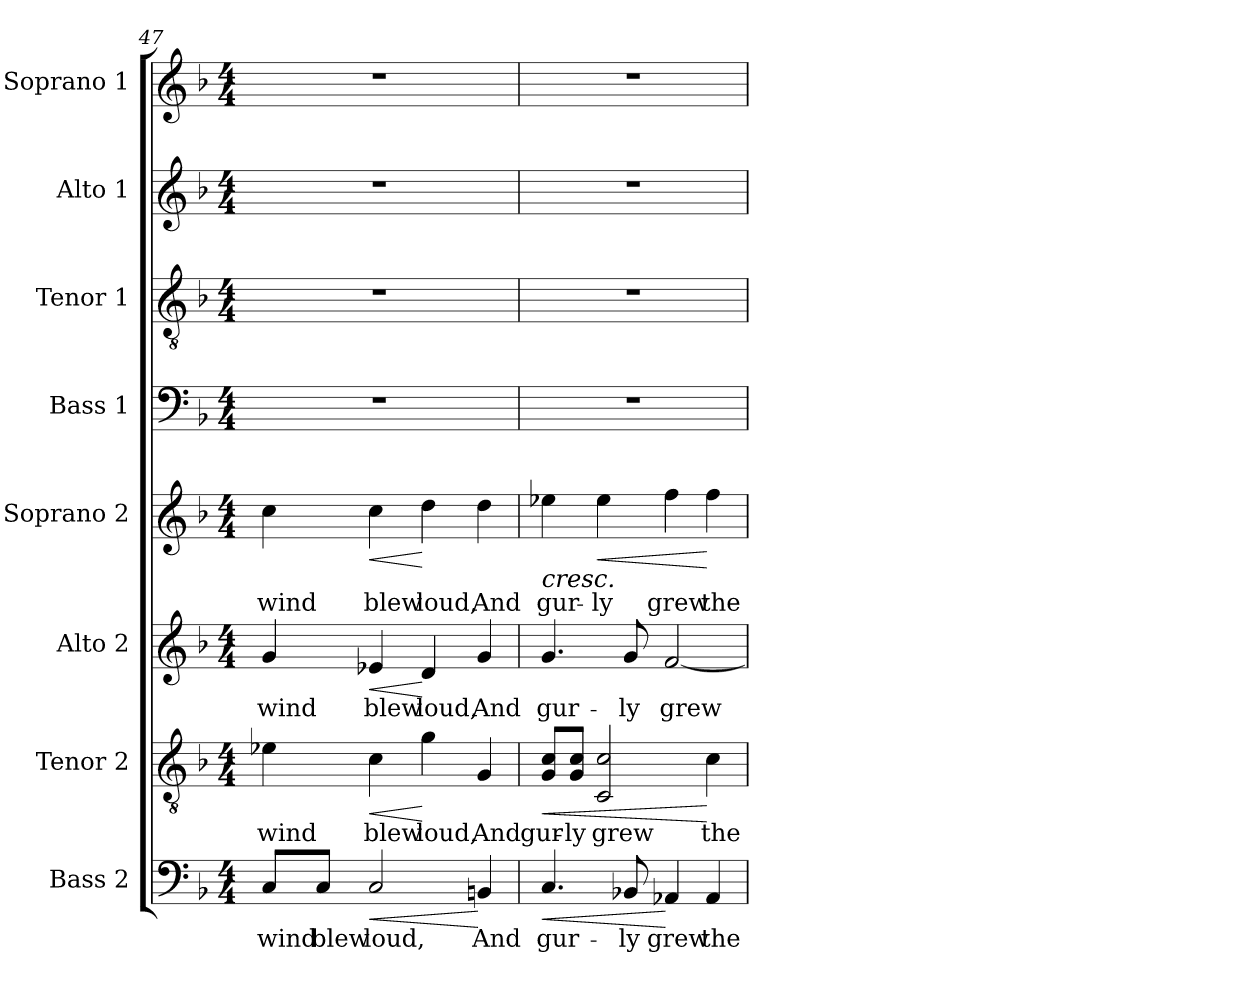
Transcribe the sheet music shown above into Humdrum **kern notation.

**kern	**text	**dynam	**kern	**text	**dynam	**kern	**text	**dynam	**kern	**text	**dynam	**kern	**kern	**kern	**kern
*part8	*part8	*part8	*part7	*part7	*part7	*part6	*part6	*part6	*part5	*part5	*part5	*part4	*part3	*part2	*part1
*staff8	*staff8	*staff8	*staff7	*staff7	*staff7	*staff6	*staff6	*staff6	*staff5	*staff5	*staff5	*staff4	*staff3	*staff2	*staff1
*I"Bass 2	*	*	*I"Tenor 2	*	*	*I"Alto 2	*	*	*I"Soprano 2	*	*	*I"Bass 1	*I"Tenor 1	*I"Alto 1	*I"Soprano 1
*I'B2.	*	*	*I'T2.	*	*	*I'A2.	*	*	*I'S2.	*	*	*I'B1.	*I'T1.	*I'A1.	*I'S1.
*clefF4	*	*	*clefGv2	*	*	*clefG2	*	*	*clefG2	*	*	*clefF4	*clefGv2	*clefG2	*clefG2
*	*	*	*ITrd7c12	*	*	*	*	*	*	*	*	*	*ITrd7c12	*	*
*k[b-]	*	*	*k[b-]	*	*	*k[b-]	*	*	*k[b-]	*	*	*k[b-]	*k[b-]	*k[b-]	*k[b-]
*F:	*	*	*F:	*	*	*F:	*	*	*F:	*	*	*F:	*F:	*F:	*F:
*M4/4	*	*	*M4/4	*	*	*M4/4	*	*	*M4/4	*	*	*M4/4	*M4/4	*M4/4	*M4/4
=47	=47	=47	=47	=47	=47	=47	=47	=47	=47	=47	=47	=47	=47	=47	=47
!	!LO:LY:b:color=#000000	!	!	!	!	!	!	!	!	!	!	!	!	!	!
!	!	!	!	!LO:LY:b:color=#000000	!	!	!	!	!	!	!	!	!	!	!
!	!	!	!	!	!	!	!LO:LY:b:color=#000000	!	!	!	!	!	!	!	!
!	!	!	!	!	!	!	!	!	!	!LO:LY:b:color=#000000	!	!	!	!	!
8Ci/L	wind	.	4E-Xi\	wind	.	4gi/	wind	.	4cci\	wind	.	1r	1r	1r	1r
!	!LO:LY:b:color=#000000	!	!	!	!	!	!	!	!	!	!	!	!	!	!
8Ci/J	blew	.	.	.	.	.	.	.	.	.	.	.	.	.	.
!	!LO:LY:b:color=#000000	!LO:HP:b	!	!	!	!	!	!	!	!	!	!	!	!	!
!	!	!	!	!LO:LY:b:color=#000000	!LO:HP:b	!	!	!	!	!	!	!	!	!	!
!	!	!	!	!	!	!	!LO:LY:b:color=#000000	!LO:HP:b	!	!	!	!	!	!	!
!	!	!	!	!	!	!	!	!	!	!LO:LY:b:color=#000000	!LO:HP:b	!	!	!	!
2Ci/	loud,	<	4Ci\	blew	<	4e-Xi/	blew	<	4cci\	blew	<	.	.	.	.
!	!	!	!	!LO:LY:b:color=#000000	!	!	!	!	!	!	!	!	!	!	!
!	!	!	!	!	!	!	!LO:LY:b:color=#000000	!	!	!	!	!	!	!	!
!	!	!	!	!	!	!	!	!	!	!LO:LY:b:color=#000000	!	!	!	!	!
.	.	.	4Gi\	loud,	[	4di/	loud,	[	4ddi\	loud,	[	.	.	.	.
!	!LO:LY:b:color=#000000	!	!	!	!	!	!	!	!	!	!	!	!	!	!
!	!	!	!	!LO:LY:b:color=#000000	!	!	!	!	!	!	!	!	!	!	!
!	!	!	!	!	!	!	!LO:LY:b:color=#000000	!	!	!	!	!	!	!	!
!	!	!	!	!	!	!	!	!	!	!LO:LY:b:color=#000000	!	!	!	!	!
4BBni/	And	[	4GGi/	And	.	4gi/	And	.	4ddi\	And	.	.	.	.	.
=48	=48	=48	=48	=48	=48	=48	=48	=48	=48	=48	=48	=48	=48	=48	=48
!	!LO:LY:b:color=#000000	!LO:HP:b	!	!	!	!	!	!	!	!	!	!	!	!	!
!	!	!	!	!LO:LY:b:color=#000000	!LO:HP:b	!	!	!	!	!	!	!	!	!	!
!	!	!	!	!	!	!	!LO:LY:b:color=#000000	!	!	!	!	!	!	!	!
!	!	!	!	!	!	!	!	!	!	!LO:LY:b:color=#000000	!LO:HP:b	!	!	!	!
4.Ci/	gur-	<	8GGi/ 8Ci/L	gur-	<	4.gi/	gur-	.	4ee-Xi\	gur-	<	1r	1r	1r	1r
!	!	!	!	!LO:LY:b:color=#000000	!	!	!	!	!	!	!	!	!	!	!
.	.	.	8GGi/ 8Ci/J	-ly	.	.	.	.	.	.	.	.	.	.	.
!	!	!	!	!LO:LY:b:color=#000000	!	!	!	!	!	!	!	!	!	!	!
!	!	!	!	!	!	!	!	!	!	!LO:LY:b:color=#000000	!LO:HP:b	!	!	!	!
.	.	.	2CCi/ 2Ci	grew	.	.	.	.	4ee-i\	-ly	<	.	.	.	.
!	!LO:LY:b:color=#000000	!	!	!	!	!	!	!	!	!	!	!	!	!	!
!	!	!	!	!	!	!	!LO:LY:b:color=#000000	!	!	!	!	!	!	!	!
8BB-Xi/	-ly	.	.	.	.	8gi/	-ly	.	.	.	.	.	.	.	.
!	!LO:LY:b:color=#000000	!	!	!	!	!	!	!	!	!	!	!	!	!	!
!	!	!	!	!	!	!	!LO:LY:b:color=#000000	!	!	!	!	!	!	!	!
!	!	!	!	!	!	!	!	!	!	!LO:LY:b:color=#000000	!	!	!	!	!
4AA-Xi/	grew	[	.	.	.	[2fi/	grew	.	4ffi\	grew	.	.	.	.	.
!	!LO:LY:b:color=#000000	!	!	!	!	!	!	!	!	!	!	!	!	!	!
!	!	!	!	!LO:LY:b:color=#000000	!	!	!	!	!	!	!	!	!	!	!
!	!	!	!	!	!	!	!	!	!	!LO:LY:b:color=#000000	!	!	!	!	!
4AA-i/	the	.	4Ci\	the	[	.	.	.	4ffi\	the	[ [	.	.	.	.
=	=	=	=	=	=	=	=	=	=	=	=	=	=	=	=
*-	*-	*-	*-	*-	*-	*-	*-	*-	*-	*-	*-	*-	*-	*-	*-
